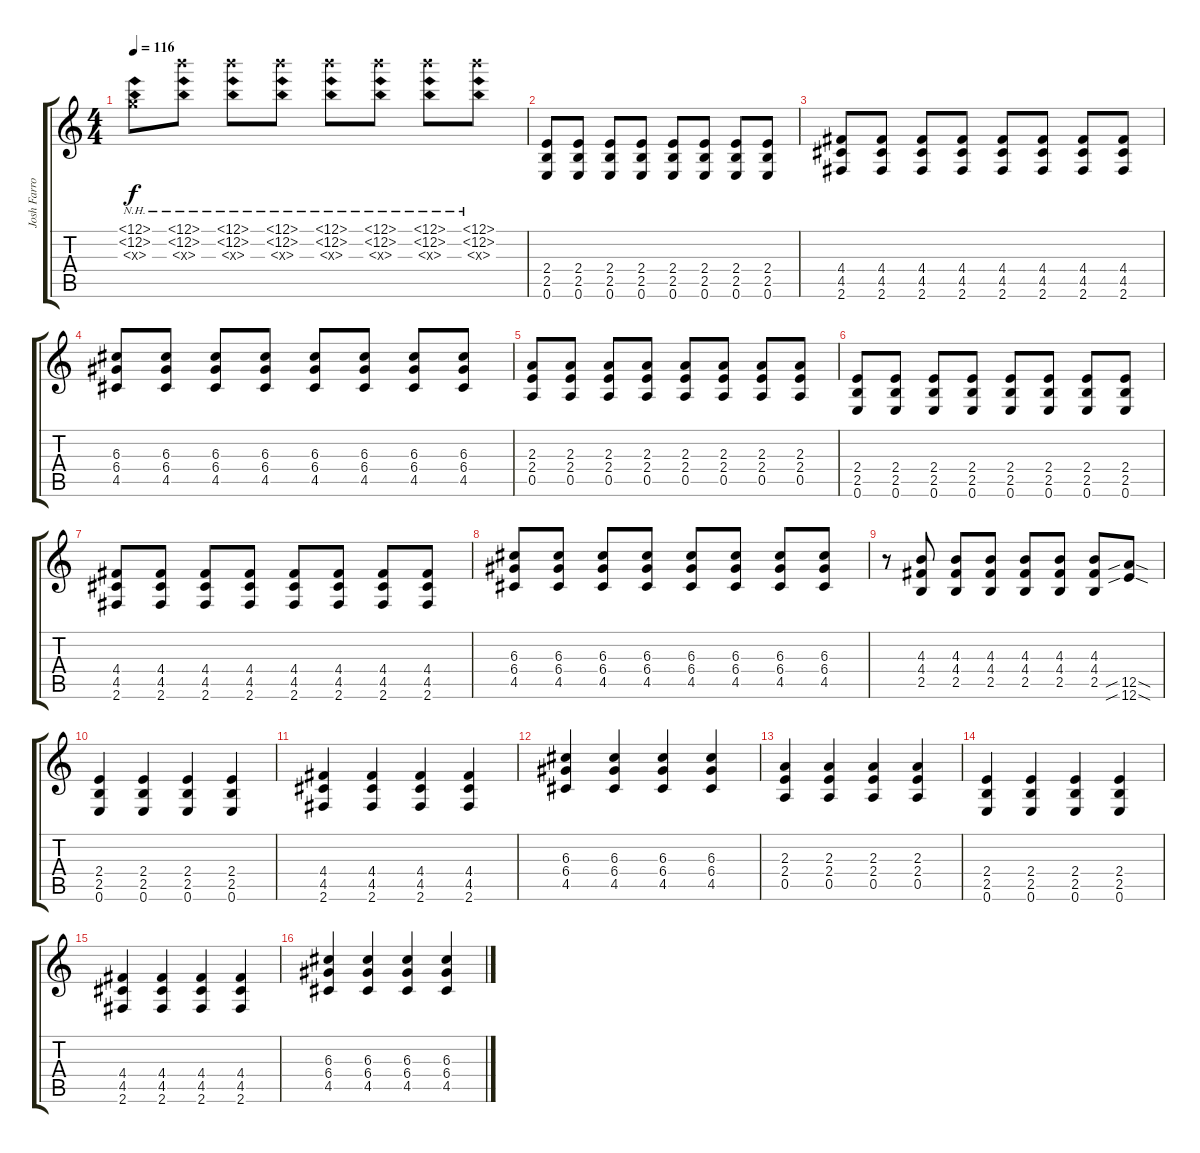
\track ("Josh Farro" "Josh Farro") {instrument electricguitarjazz}
\staff {score tabs}
\tuning (E4 B3 G3 D3 A2 E2) {hide}
\ts (4 4)
\tempo 116
\clef g2
\ks c
(0.1{nh} 0.2{nh} 0.3{nh x}).8{dy f volume 12 instrument distortionguitar} (0.1{nh} 0.2{nh} 9.3{nh x}).8 (0.1{nh} 0.2{nh} 9.3{nh x}).8 (0.1{nh} 0.2{nh} 9.3{nh x}).8 (0.1{nh} 0.2{nh} 9.3{nh x}).8 (0.1{nh} 0.2{nh} 9.3{nh x}).8 (0.1{nh} 0.2{nh} 9.3{nh x}).8 (0.1{nh} 0.2{nh} 9.3{nh x}).8 |
(2.4 2.5 0.6).8 (2.4 2.5 0.6).8 (2.4 2.5 0.6).8 (2.4 2.5 0.6).8 (2.4 2.5 0.6).8 (2.4 2.5 0.6).8 (2.4 2.5 0.6).8 (2.4 2.5 0.6).8 |
(4.4 4.5 2.6).8 (4.4 4.5 2.6).8 (4.4 4.5 2.6).8 (4.4 4.5 2.6).8 (4.4 4.5 2.6).8 (4.4 4.5 2.6).8 (4.4 4.5 2.6).8 (4.4 4.5 2.6).8 |
(6.3 6.4 4.5).8 (6.3 6.4 4.5).8 (6.3 6.4 4.5).8 (6.3 6.4 4.5).8 (6.3 6.4 4.5).8 (6.3 6.4 4.5).8 (6.3 6.4 4.5).8 (6.3 6.4 4.5).8 |
(2.3 2.4 0.5).8 (2.3 2.4 0.5).8 (2.3 2.4 0.5).8 (2.3 2.4 0.5).8 (2.3 2.4 0.5).8 (2.3 2.4 0.5).8 (2.3 2.4 0.5).8 (2.3 2.4 0.5).8 |
(2.4 2.5 0.6).8 (2.4 2.5 0.6).8 (2.4 2.5 0.6).8 (2.4 2.5 0.6).8 (2.4 2.5 0.6).8 (2.4 2.5 0.6).8 (2.4 2.5 0.6).8 (2.4 2.5 0.6).8 |
(4.4 4.5 2.6).8 (4.4 4.5 2.6).8 (4.4 4.5 2.6).8 (4.4 4.5 2.6).8 (4.4 4.5 2.6).8 (4.4 4.5 2.6).8 (4.4 4.5 2.6).8 (4.4 4.5 2.6).8 |
(6.3 6.4 4.5).8 (6.3 6.4 4.5).8 (6.3 6.4 4.5).8 (6.3 6.4 4.5).8 (6.3 6.4 4.5).8 (6.3 6.4 4.5).8 (6.3 6.4 4.5).8 (6.3 6.4 4.5).8 |
r.8 (4.3 4.4 2.5).8 (4.3 4.4 2.5).8 (4.3 4.4 2.5).8 (4.3 4.4 2.5).8 (4.3 4.4 2.5).8 (4.3 4.4 2.5).8 (12.5{sib sod} 12.6{sib sod}).8 |
(2.4 2.5 0.6).4 (2.4 2.5 0.6).4 (2.4 2.5 0.6).4 (2.4 2.5 0.6).4 |
(4.4 4.5 2.6).4 (4.4 4.5 2.6).4 (4.4 4.5 2.6).4 (4.4 4.5 2.6).4 |
(6.3 6.4 4.5).4 (6.3 6.4 4.5).4 (6.3 6.4 4.5).4 (6.3 6.4 4.5).4 |
(2.3 2.4 0.5).4 (2.3 2.4 0.5).4 (2.3 2.4 0.5).4 (2.3 2.4 0.5).4 |
(2.4 2.5 0.6).4 (2.4 2.5 0.6).4 (2.4 2.5 0.6).4 (2.4 2.5 0.6).4 |
(4.4 4.5 2.6).4 (4.4 4.5 2.6).4 (4.4 4.5 2.6).4 (4.4 4.5 2.6).4 |
(6.3 6.4 4.5).4 (6.3 6.4 4.5).4 (6.3 6.4 4.5).4 (6.3 6.4 4.5).4
